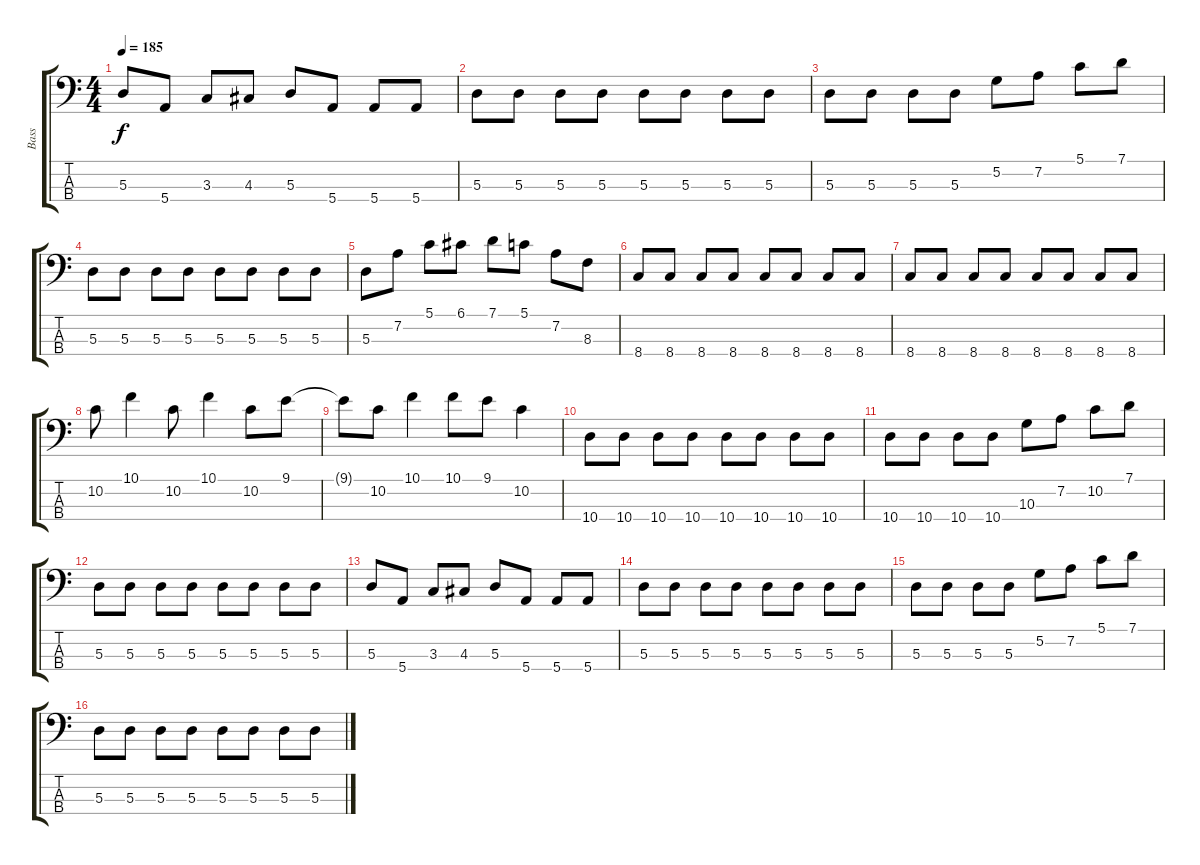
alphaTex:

\track ("Bass" "Bass") {instrument electricbasspick}
\staff {score tabs}
\tuning (G2 D2 A1 E1) {hide}
\ts (4 4)
\tempo 185
\clef f4
\ks c
5.3.8{dy f} 5.4.8 3.3.8 4.3.8 5.3.8 5.4.8 5.4.8 5.4.8 |
5.3.8 5.3.8 5.3.8 5.3.8 5.3.8 5.3.8 5.3.8 5.3.8 |
5.3.8 5.3.8 5.3.8 5.3.8 5.2.8 7.2.8 5.1.8 7.1.8 |
5.3.8 5.3.8 5.3.8 5.3.8 5.3.8 5.3.8 5.3.8 5.3.8 |
5.3.8 7.2.8 5.1.8 6.1.8 7.1.8 5.1.8 7.2.8 8.3.8 |
8.4.8 8.4.8 8.4.8 8.4.8 8.4.8 8.4.8 8.4.8 8.4.8 |
8.4.8 8.4.8 8.4.8 8.4.8 8.4.8 8.4.8 8.4.8 8.4.8 |
10.2.8 10.1.4 10.2.8 10.1.4 10.2.8 9.1.8 |
9.1{t}.8 10.2.8 10.1.4 10.1.8 9.1.8 10.2.4 |
10.4.8 10.4.8 10.4.8 10.4.8 10.4.8 10.4.8 10.4.8 10.4.8 |
10.4.8 10.4.8 10.4.8 10.4.8 10.3.8 7.2.8 10.2.8 7.1.8 |
5.3.8 5.3.8 5.3.8 5.3.8 5.3.8 5.3.8 5.3.8 5.3.8 |
5.3.8 5.4.8 3.3.8 4.3.8 5.3.8 5.4.8 5.4.8 5.4.8 |
5.3.8 5.3.8 5.3.8 5.3.8 5.3.8 5.3.8 5.3.8 5.3.8 |
5.3.8 5.3.8 5.3.8 5.3.8 5.2.8 7.2.8 5.1.8 7.1.8 |
5.3.8 5.3.8 5.3.8 5.3.8 5.3.8 5.3.8 5.3.8 5.3.8
